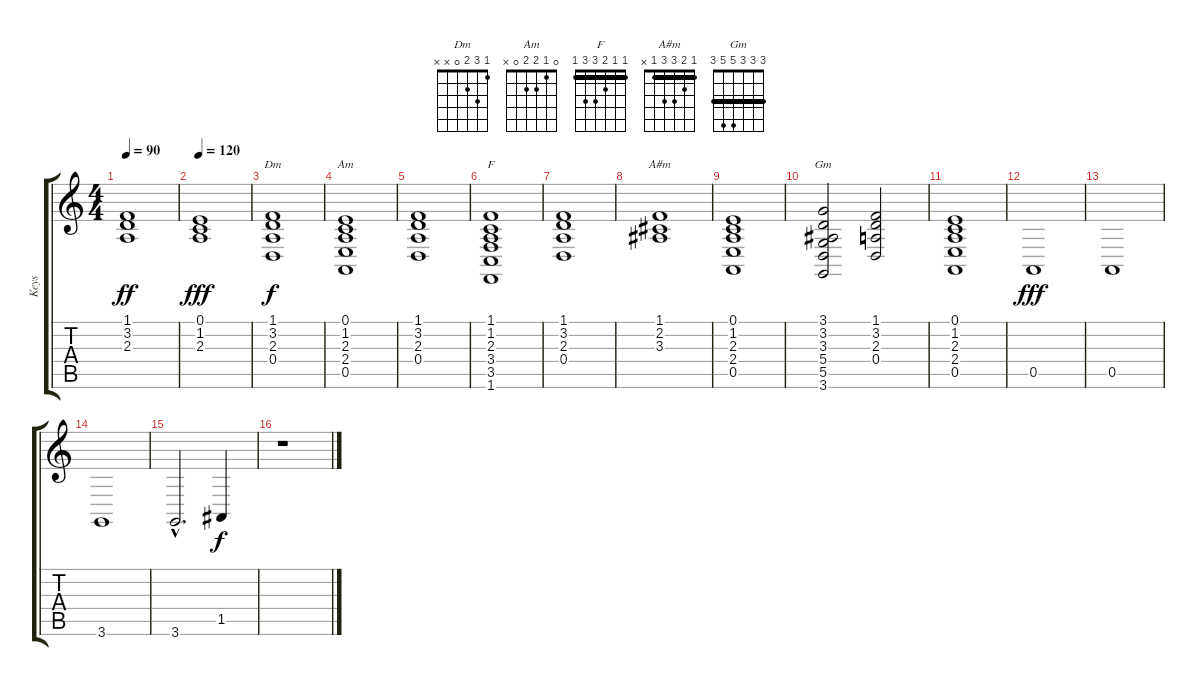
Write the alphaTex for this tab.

\track ("Keys" "Keys") {instrument stringensemble1}
\staff {score tabs}
\tuning (E4 B3 G3 D3 A2 E2) {hide}
\chord ("Dm" 1 3 2 0 x x)
\chord ("Am" 0 1 2 2 0 x)
\chord ("F" 1 1 2 3 3 1) {barre 1}
\chord ("A#m" 1 2 3 3 1 x) {barre 1}
\chord ("Gm" 3 3 3 5 5 3) {barre 3}
\ts (4 4)
\tempo 90
\clef g2
\ks c
(1.1 3.2 2.3).1{dy ff} |
\tempo 120
(0.1 1.2 2.3).1{dy fff} |
(1.1 3.2 2.3 0.4).1{ch "Dm" dy f volume 10} |
(0.1 1.2 2.3 2.4 0.5).1{ch "Am"} |
(1.1 3.2 2.3 0.4).1 |
(1.1 1.2 2.3 3.4 3.5 1.6).1{ch "F"} |
(1.1 3.2 2.3 0.4).1 |
(1.1 2.2 3.3).1{ch "A#m"} |
(0.1 1.2 2.3 2.4 0.5).1 |
(3.1 3.2 3.3 5.4 5.5 3.6).2{ch "Gm"} (1.1 3.2 2.3 0.4).2 |
(0.1 1.2 2.3 2.4 0.5).1 |
0.5.1{dy fff} |
0.5.1 |
3.6.1 |
3.6{hac}.2{d} 1.5.4{dy f} |
r.1
